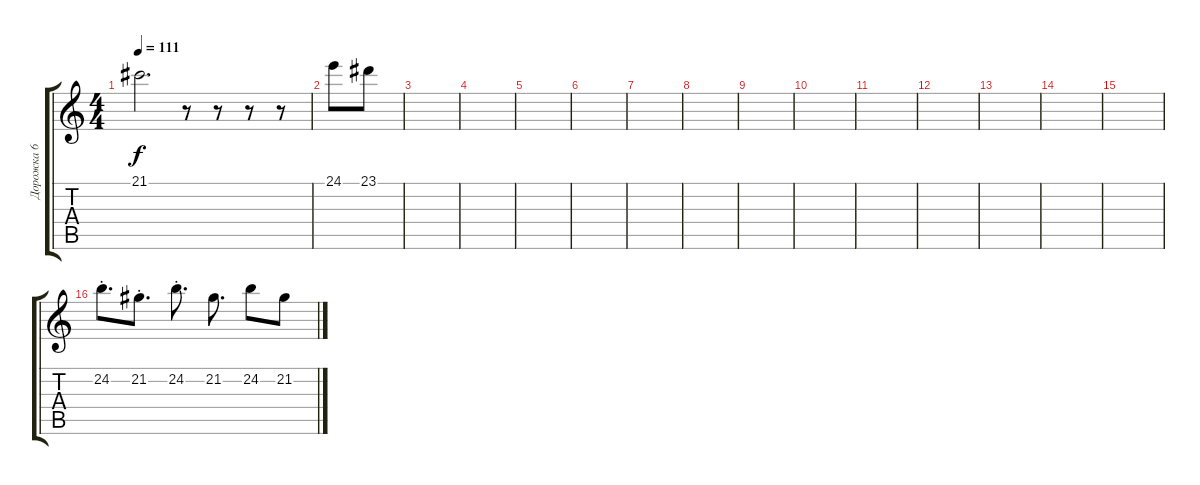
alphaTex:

\track ("Дорожка 6" "Дорожка 6") {instrument lead3calliope}
\staff {score tabs}
\tuning (E4 B3 G3 D3 A2 E2) {hide}
\ts (4 4)
\tempo 111
\clef g2
\ks c
21.1.2{d dy f} r.8 r.8 r.8 r.8 |
24.1.8 23.1.8 |
|
|
|
|
|
|
|
|
|
|
|
|
|
24.2{st}.8{d} 21.2{st}.8{d} 24.2{st}.8{d} 21.2.8{d} 24.2.8 21.2.8
